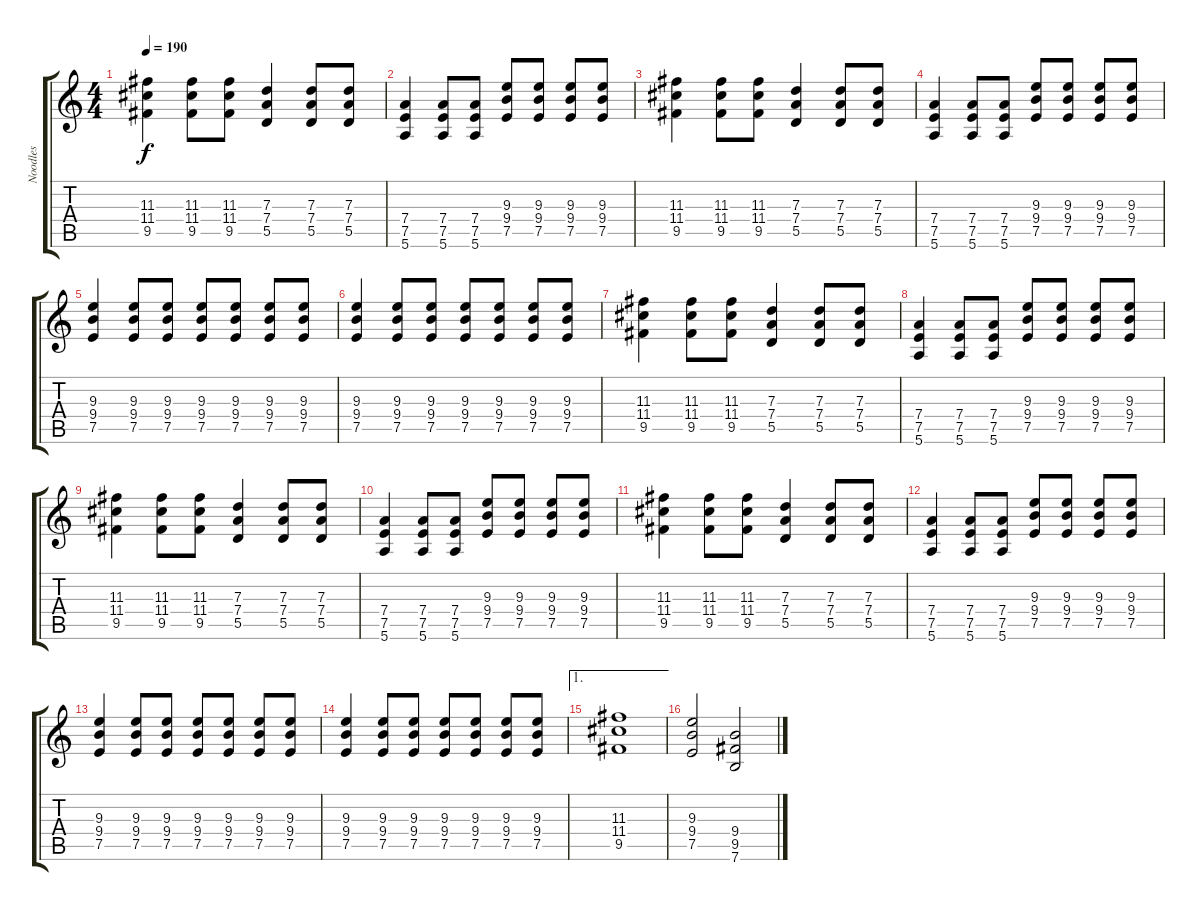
\track ("Noodles" "Noodles") {instrument distortionguitar}
\staff {score tabs}
\tuning (E4 B3 G3 D3 A2 E2) {hide}
\ts (4 4)
\tempo 190
\clef g2
\ks c
(11.3 11.4 9.5).4{dy f} (11.3 11.4 9.5).8 (11.3 11.4 9.5).8 (7.3 7.4 5.5).4 (7.3 7.4 5.5).8 (7.3 7.4 5.5).8 |
(7.4 7.5 5.6).4 (7.4 7.5 5.6).8 (7.4 7.5 5.6).8 (9.3 9.4 7.5).8 (9.3 9.4 7.5).8 (9.3 9.4 7.5).8 (9.3 9.4 7.5).8 |
(11.3 11.4 9.5).4 (11.3 11.4 9.5).8 (11.3 11.4 9.5).8 (7.3 7.4 5.5).4 (7.3 7.4 5.5).8 (7.3 7.4 5.5).8 |
(7.4 7.5 5.6).4 (7.4 7.5 5.6).8 (7.4 7.5 5.6).8 (9.3 9.4 7.5).8 (9.3 9.4 7.5).8 (9.3 9.4 7.5).8 (9.3 9.4 7.5).8 |
(9.3 9.4 7.5).4 (9.3 9.4 7.5).8 (9.3 9.4 7.5).8 (9.3 9.4 7.5).8 (9.3 9.4 7.5).8 (9.3 9.4 7.5).8 (9.3 9.4 7.5).8 |
(9.3 9.4 7.5).4 (9.3 9.4 7.5).8 (9.3 9.4 7.5).8 (9.3 9.4 7.5).8 (9.3 9.4 7.5).8 (9.3 9.4 7.5).8 (9.3 9.4 7.5).8 |
(11.3 11.4 9.5).4 (11.3 11.4 9.5).8 (11.3 11.4 9.5).8 (7.3 7.4 5.5).4 (7.3 7.4 5.5).8 (7.3 7.4 5.5).8 |
(7.4 7.5 5.6).4 (7.4 7.5 5.6).8 (7.4 7.5 5.6).8 (9.3 9.4 7.5).8 (9.3 9.4 7.5).8 (9.3 9.4 7.5).8 (9.3 9.4 7.5).8 |
(11.3 11.4 9.5).4 (11.3 11.4 9.5).8 (11.3 11.4 9.5).8 (7.3 7.4 5.5).4 (7.3 7.4 5.5).8 (7.3 7.4 5.5).8 |
(7.4 7.5 5.6).4 (7.4 7.5 5.6).8 (7.4 7.5 5.6).8 (9.3 9.4 7.5).8 (9.3 9.4 7.5).8 (9.3 9.4 7.5).8 (9.3 9.4 7.5).8 |
(11.3 11.4 9.5).4 (11.3 11.4 9.5).8 (11.3 11.4 9.5).8 (7.3 7.4 5.5).4 (7.3 7.4 5.5).8 (7.3 7.4 5.5).8 |
(7.4 7.5 5.6).4 (7.4 7.5 5.6).8 (7.4 7.5 5.6).8 (9.3 9.4 7.5).8 (9.3 9.4 7.5).8 (9.3 9.4 7.5).8 (9.3 9.4 7.5).8 |
(9.3 9.4 7.5).4 (9.3 9.4 7.5).8 (9.3 9.4 7.5).8 (9.3 9.4 7.5).8 (9.3 9.4 7.5).8 (9.3 9.4 7.5).8 (9.3 9.4 7.5).8 |
(9.3 9.4 7.5).4 (9.3 9.4 7.5).8 (9.3 9.4 7.5).8 (9.3 9.4 7.5).8 (9.3 9.4 7.5).8 (9.3 9.4 7.5).8 (9.3 9.4 7.5).8 |
\ae 1
(11.3 11.4 9.5).1 |
(9.3 9.4 7.5).2 (9.4 9.5 7.6).2
